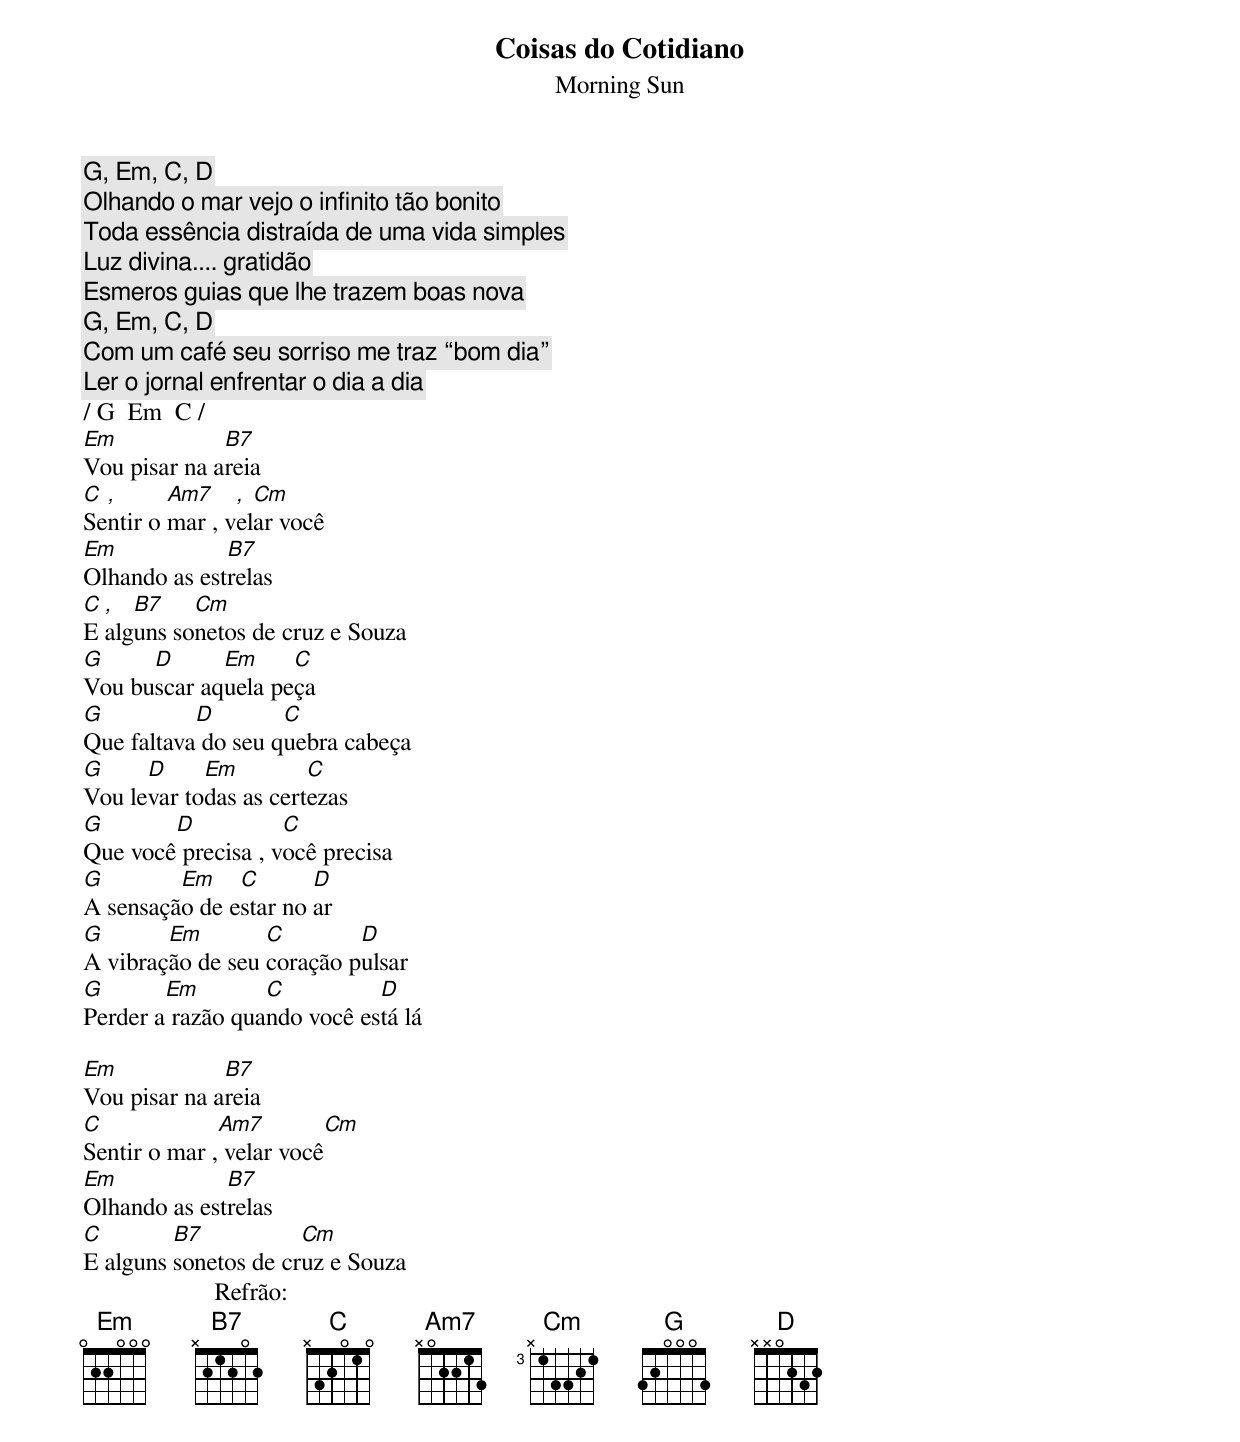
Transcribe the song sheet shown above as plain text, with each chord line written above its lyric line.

Coisas do Cotidiano
Morning Sun

G, Em, C, D
Olhando o mar vejo o infinito tão bonito
Toda essência distraída de uma vida simples
Luz divina.... gratidão
Esmeros guias que lhe trazem boas nova
G, Em, C, D
Com um café seu sorriso me traz bom dia
Ler o jornal enfrentar o dia a dia
/ G  Em  C /
Em            B7
Vou pisar na areia
C ,      Am7    , Cm
Sentir o mar , velar você
Em            B7
Olhando as estrelas
C ,  B7    Cm
E alguns sonetos de cruz e Souza
G     D      Em     C
Vou buscar aquela peça
G          D        C
Que faltava do seu quebra cabeça
G     D     Em         C
Vou levar todas as certezas
G       D           C
Que você precisa , você precisa
G        Em    C       D
A sensação de estar no ar
G       Em        C        D
A vibração de seu coração pulsar
G       Em        C          D
Perder a razão quando você está lá

Em            B7
Vou pisar na areia
C             Am7        Cm
Sentir o mar , velar você
Em            B7
Olhando as estrelas
C        B7           Cm
E alguns sonetos de cruz e Souza
                     Refrão:
